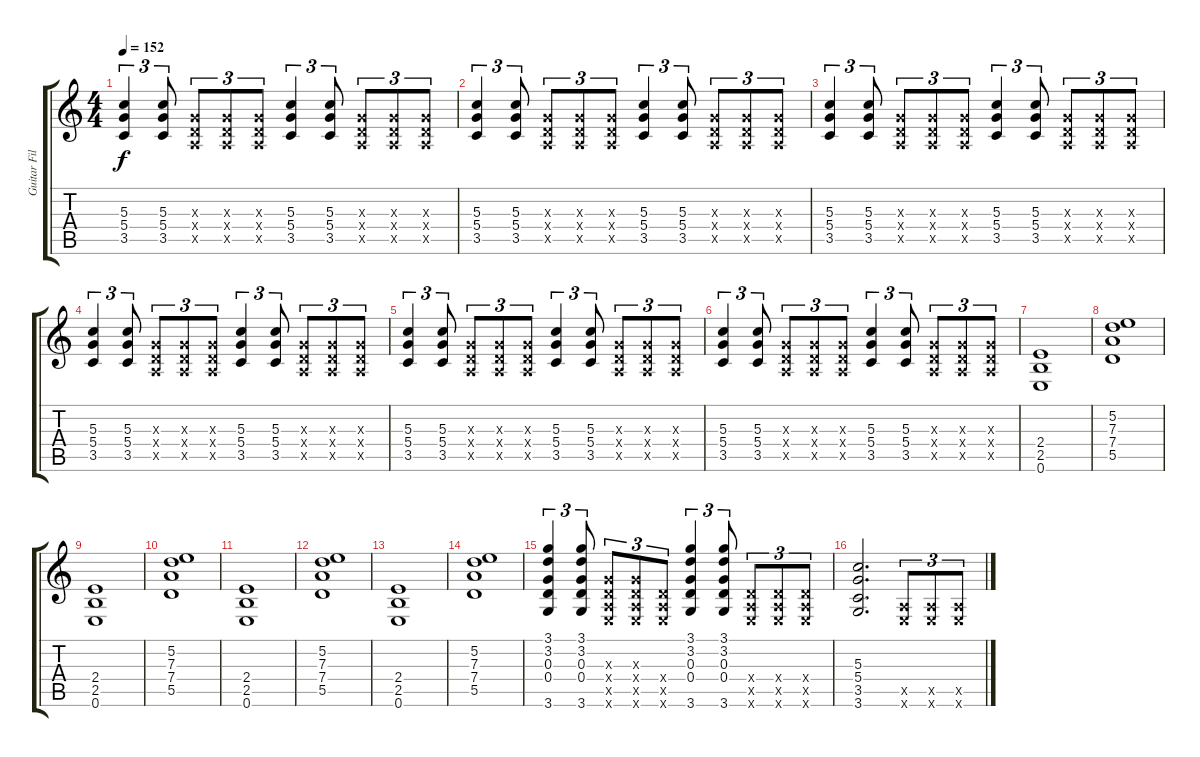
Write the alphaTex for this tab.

\track ("Guitar Fills" "Guitar Fil") {instrument overdrivenguitar}
\staff {score tabs}
\tuning (E4 B3 G3 D3 A2 E2) {hide}
\ts (4 4)
\tempo 152
\clef g2
\ks c
(5.3 5.4 3.5).4{tu (3 2) dy f} (5.3 5.4 3.5).8{tu (3 2)} (0.3{x} 0.4{x} 0.5{x}).8{tu (3 2)} (0.3{x} 0.4{x} 0.5{x}).8{tu (3 2)} (0.3{x} 0.4{x} 0.5{x}).8{tu (3 2)} (5.3 5.4 3.5).4{tu (3 2)} (5.3 5.4 3.5).8{tu (3 2)} (0.3{x} 0.4{x} 0.5{x}).8{tu (3 2)} (0.3{x} 0.4{x} 0.5{x}).8{tu (3 2)} (0.3{x} 0.4{x} 0.5{x}).8{tu (3 2)} |
(5.3 5.4 3.5).4{tu (3 2)} (5.3 5.4 3.5).8{tu (3 2)} (0.3{x} 0.4{x} 0.5{x}).8{tu (3 2)} (0.3{x} 0.4{x} 0.5{x}).8{tu (3 2)} (0.3{x} 0.4{x} 0.5{x}).8{tu (3 2)} (5.3 5.4 3.5).4{tu (3 2)} (5.3 5.4 3.5).8{tu (3 2)} (0.3{x} 0.4{x} 0.5{x}).8{tu (3 2)} (0.3{x} 0.4{x} 0.5{x}).8{tu (3 2)} (0.3{x} 0.4{x} 0.5{x}).8{tu (3 2)} |
(5.3 5.4 3.5).4{tu (3 2)} (5.3 5.4 3.5).8{tu (3 2)} (0.3{x} 0.4{x} 0.5{x}).8{tu (3 2)} (0.3{x} 0.4{x} 0.5{x}).8{tu (3 2)} (0.3{x} 0.4{x} 0.5{x}).8{tu (3 2)} (5.3 5.4 3.5).4{tu (3 2)} (5.3 5.4 3.5).8{tu (3 2)} (0.3{x} 0.4{x} 0.5{x}).8{tu (3 2)} (0.3{x} 0.4{x} 0.5{x}).8{tu (3 2)} (0.3{x} 0.4{x} 0.5{x}).8{tu (3 2)} |
(5.3 5.4 3.5).4{tu (3 2)} (5.3 5.4 3.5).8{tu (3 2)} (0.3{x} 0.4{x} 0.5{x}).8{tu (3 2)} (0.3{x} 0.4{x} 0.5{x}).8{tu (3 2)} (0.3{x} 0.4{x} 0.5{x}).8{tu (3 2)} (5.3 5.4 3.5).4{tu (3 2)} (5.3 5.4 3.5).8{tu (3 2)} (0.3{x} 0.4{x} 0.5{x}).8{tu (3 2)} (0.3{x} 0.4{x} 0.5{x}).8{tu (3 2)} (0.3{x} 0.4{x} 0.5{x}).8{tu (3 2)} |
(5.3 5.4 3.5).4{tu (3 2)} (5.3 5.4 3.5).8{tu (3 2)} (0.3{x} 0.4{x} 0.5{x}).8{tu (3 2)} (0.3{x} 0.4{x} 0.5{x}).8{tu (3 2)} (0.3{x} 0.4{x} 0.5{x}).8{tu (3 2)} (5.3 5.4 3.5).4{tu (3 2)} (5.3 5.4 3.5).8{tu (3 2)} (0.3{x} 0.4{x} 0.5{x}).8{tu (3 2)} (0.3{x} 0.4{x} 0.5{x}).8{tu (3 2)} (0.3{x} 0.4{x} 0.5{x}).8{tu (3 2)} |
(5.3 5.4 3.5).4{tu (3 2)} (5.3 5.4 3.5).8{tu (3 2)} (0.3{x} 0.4{x} 0.5{x}).8{tu (3 2)} (0.3{x} 0.4{x} 0.5{x}).8{tu (3 2)} (0.3{x} 0.4{x} 0.5{x}).8{tu (3 2)} (5.3 5.4 3.5).4{tu (3 2)} (5.3 5.4 3.5).8{tu (3 2)} (0.3{x} 0.4{x} 0.5{x}).8{tu (3 2)} (0.3{x} 0.4{x} 0.5{x}).8{tu (3 2)} (0.3{x} 0.4{x} 0.5{x}).8{tu (3 2)} |
(2.4 2.5 0.6).1 |
(5.2 7.3 7.4 5.5).1 |
(2.4 2.5 0.6).1 |
(5.2 7.3 7.4 5.5).1 |
(2.4 2.5 0.6).1 |
(5.2 7.3 7.4 5.5).1 |
(2.4 2.5 0.6).1 |
(5.2 7.3 7.4 5.5).1 |
(3.1 3.2 0.3 0.4 3.6).4{tu (3 2)} (3.1 3.2 0.3 0.4 3.6).8{tu (3 2)} (0.3{x} 0.4{x} 0.5{x} 0.6{x}).8{tu (3 2)} (0.3{x} 0.4{x} 0.5{x} 0.6{x}).8{tu (3 2)} (0.4{x} 0.5{x} 0.6{x}).8{tu (3 2)} (3.1 3.2 0.3 0.4 3.6).4{tu (3 2)} (3.1 3.2 0.3 0.4 3.6).8{tu (3 2)} (0.4{x} 0.5{x} 0.6{x}).8{tu (3 2)} (0.4{x} 0.5{x} 0.6{x}).8{tu (3 2)} (0.4{x} 0.5{x} 0.6{x}).8{tu (3 2)} |
(5.3 5.4 3.5 3.6).2{d} (0.5{x} 0.6{x}).8{tu (3 2)} (0.5{x} 0.6{x}).8{tu (3 2)} (0.5{x} 0.6{x}).8{tu (3 2)}
